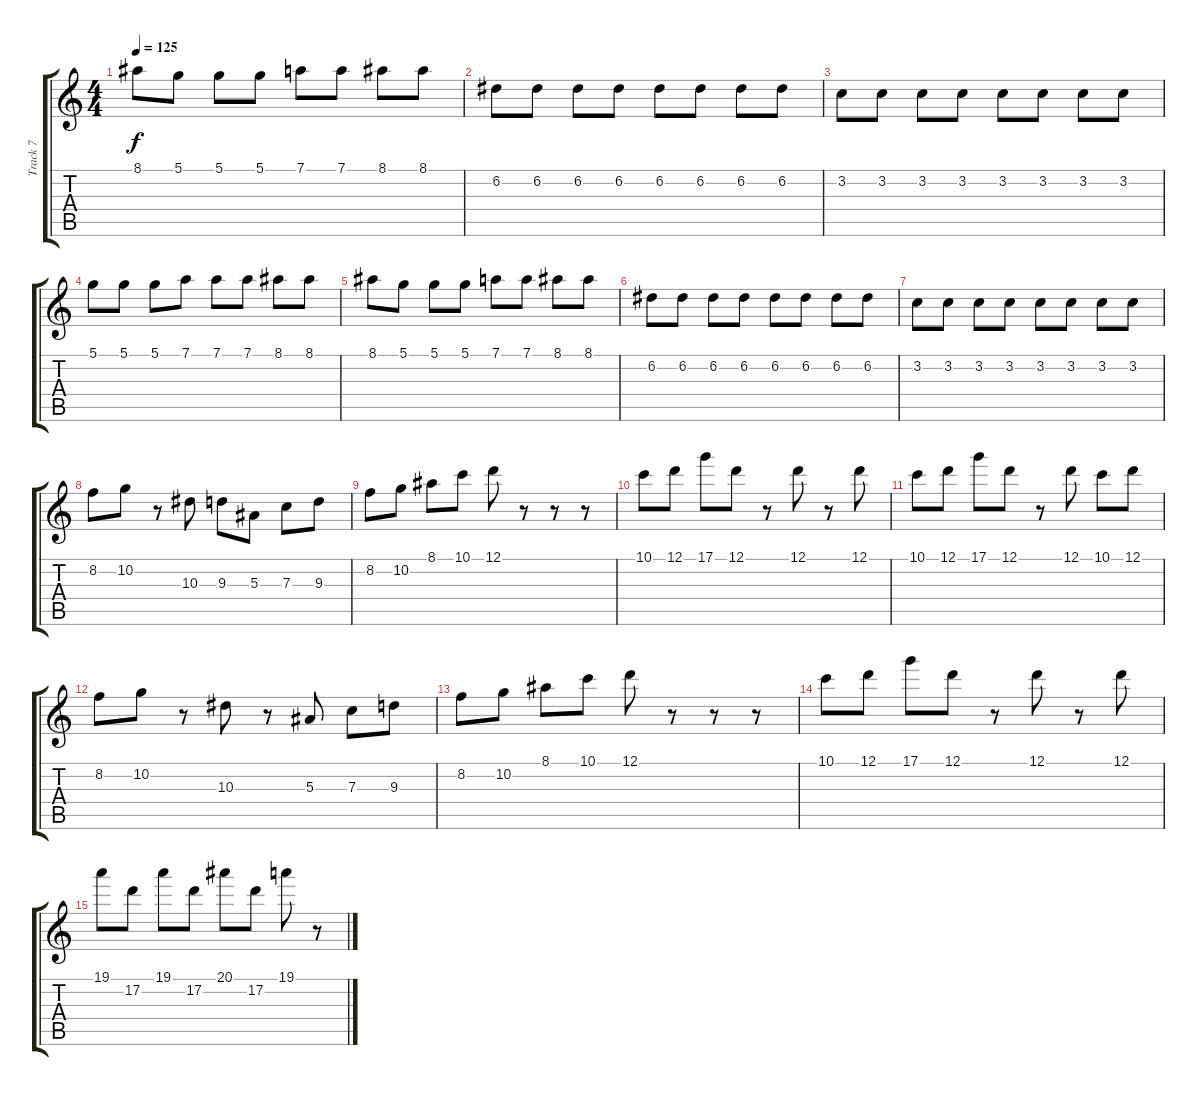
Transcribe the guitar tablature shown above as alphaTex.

\track ("Track 7" "Track 7") {instrument distortionguitar}
\staff {score tabs}
\tuning (D4 A3 F3 C3 G2 C2) {hide}
\ts (4 4)
\tempo 125
\clef g2
\ks c
8.1.8{dy f} 5.1.8 5.1.8 5.1.8 7.1.8 7.1.8 8.1.8 8.1.8 |
6.2.8 6.2.8 6.2.8 6.2.8 6.2.8 6.2.8 6.2.8 6.2.8 |
3.2.8 3.2.8 3.2.8 3.2.8 3.2.8 3.2.8 3.2.8 3.2.8 |
5.1.8 5.1.8 5.1.8 7.1.8 7.1.8 7.1.8 8.1.8 8.1.8 |
8.1.8 5.1.8 5.1.8 5.1.8 7.1.8 7.1.8 8.1.8 8.1.8 |
6.2.8 6.2.8 6.2.8 6.2.8 6.2.8 6.2.8 6.2.8 6.2.8 |
3.2.8 3.2.8 3.2.8 3.2.8 3.2.8 3.2.8 3.2.8 3.2.8 |
8.2.8 10.2.8 r.8 10.3.8 9.3.8 5.3.8 7.3.8 9.3.8 |
8.2.8 10.2.8 8.1.8 10.1.8 12.1.8 r.8 r.8 r.8 |
10.1.8 12.1.8 17.1.8 12.1.8 r.8 12.1.8 r.8 12.1.8 |
10.1.8 12.1.8 17.1.8 12.1.8 r.8 12.1.8 10.1.8 12.1.8 |
8.2.8 10.2.8 r.8 10.3.8 r.8 5.3.8 7.3.8 9.3.8 |
8.2.8 10.2.8 8.1.8 10.1.8 12.1.8 r.8 r.8 r.8 |
10.1.8 12.1.8 17.1.8 12.1.8 r.8 12.1.8 r.8 12.1.8 |
19.1.8 17.2.8 19.1.8 17.2.8 20.1.8 17.2.8 19.1.8 r.8
